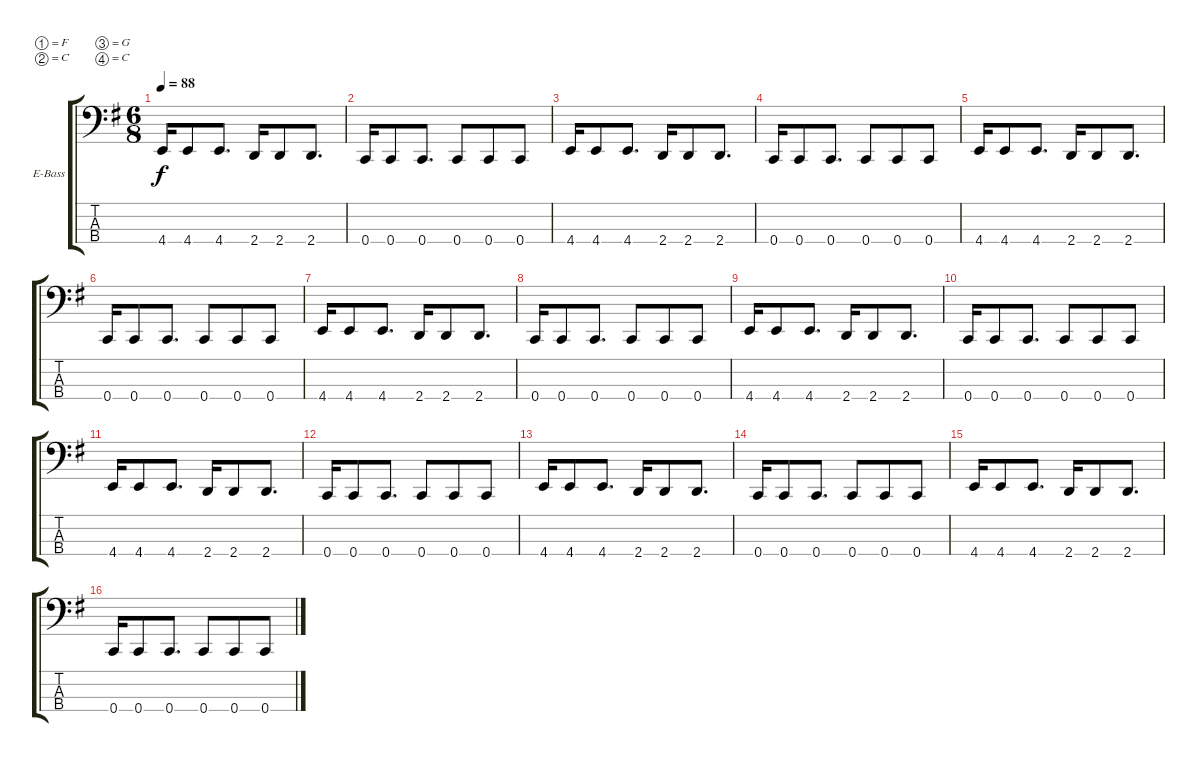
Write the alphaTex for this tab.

\bracketExtendMode groupsimilarinstruments
\firstSystemTrackNameOrientation horizontal
\otherSystemsTrackNameOrientation horizontal
\track ("Electric Bass" "E-Bass") {instrument electricbassfinger}
\staff {score tabs}
\tuning (F2 C2 G1 C1)
\ts (6 8)
\tempo 88
\clef f4
\ks eminor
4.4.16{dy f} 4.4.8 4.4.8{d} 2.4.16 2.4.8 2.4.8{d} |
0.4.16 0.4.8 0.4.8{d} 0.4.8 0.4.8 0.4.8 |
4.4.16 4.4.8 4.4.8{d} 2.4.16 2.4.8 2.4.8{d} |
0.4.16 0.4.8 0.4.8{d} 0.4.8 0.4.8 0.4.8 |
4.4.16 4.4.8 4.4.8{d} 2.4.16 2.4.8 2.4.8{d} |
0.4.16 0.4.8 0.4.8{d} 0.4.8 0.4.8 0.4.8 |
4.4.16 4.4.8 4.4.8{d} 2.4.16 2.4.8 2.4.8{d} |
0.4.16 0.4.8 0.4.8{d} 0.4.8 0.4.8 0.4.8 |
4.4.16 4.4.8 4.4.8{d} 2.4.16 2.4.8 2.4.8{d} |
0.4.16 0.4.8 0.4.8{d} 0.4.8 0.4.8 0.4.8 |
4.4.16 4.4.8 4.4.8{d} 2.4.16 2.4.8 2.4.8{d} |
0.4.16 0.4.8 0.4.8{d} 0.4.8 0.4.8 0.4.8 |
4.4.16 4.4.8 4.4.8{d} 2.4.16 2.4.8 2.4.8{d} |
0.4.16 0.4.8 0.4.8{d} 0.4.8 0.4.8 0.4.8 |
4.4.16 4.4.8 4.4.8{d} 2.4.16 2.4.8 2.4.8{d} |
0.4.16 0.4.8 0.4.8{d} 0.4.8 0.4.8 0.4.8
